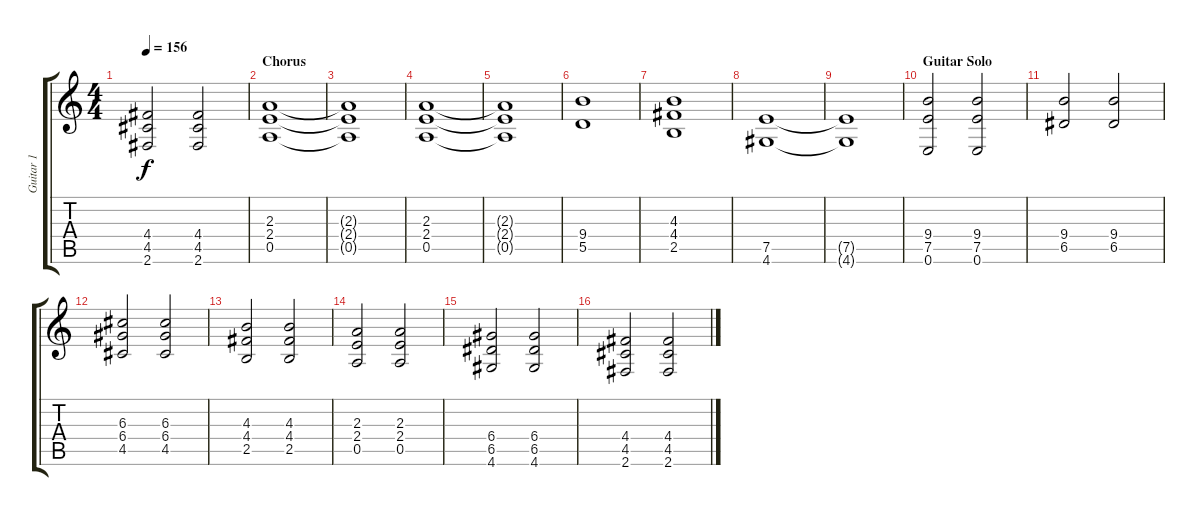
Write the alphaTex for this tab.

\track ("Guitar 1" "Guitar 1") {instrument distortionguitar}
\staff {score tabs}
\tuning (E4 B3 G3 D3 A2 E2) {hide}
\ts (4 4)
\tempo 156
\clef g2
\ks c
(4.4 4.5 2.6).2{dy f} (4.4 4.5 2.6).2 |
\section ("" "Chorus")
(2.3 2.4 0.5).1 |
(2.3{t} 2.4{t} 0.5{t}).1 |
(2.3 2.4 0.5).1 |
(2.3{t} 2.4{t} 0.5{t}).1 |
(9.4 5.5).1 |
(4.3 4.4 2.5).1 |
(7.5 4.6).1 |
(7.5{t} 4.6{t}).1 |
\section ("" "Guitar Solo")
(9.4 7.5 0.6).2 (9.4 7.5 0.6).2 |
(9.4 6.5).2 (9.4 6.5).2 |
(6.3 6.4 4.5).2 (6.3 6.4 4.5).2 |
(4.3 4.4 2.5).2 (4.3 4.4 2.5).2 |
(2.3 2.4 0.5).2 (2.3 2.4 0.5).2 |
(6.4 6.5 4.6).2 (6.4 6.5 4.6).2 |
(4.4 4.5 2.6).2 (4.4 4.5 2.6).2
